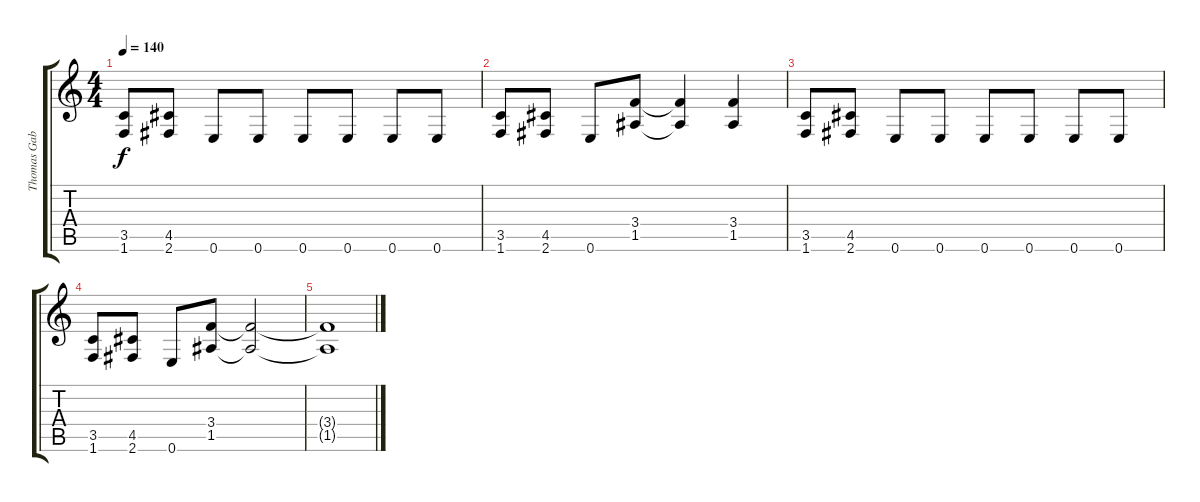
\track ("Thomas Gabriel Warrior-Guitar" "Thomas Gab") {instrument distortionguitar}
\staff {score tabs}
\tuning (E4 B3 G3 D3 A2 E2) {hide}
\ts (4 4)
\tempo 140
\clef g2
\ks c
(3.5 1.6).8{dy f} (4.5 2.6).8 0.6.8 0.6.8 0.6.8 0.6.8 0.6.8 0.6.8 |
(3.5 1.6).8 (4.5 2.6).8 0.6.8 (3.4 1.5).8 (3.4{t} 1.5{t}).4 (3.4 1.5).4 |
(3.5 1.6).8 (4.5 2.6).8 0.6.8 0.6.8 0.6.8 0.6.8 0.6.8 0.6.8 |
(3.5 1.6).8 (4.5 2.6).8 0.6.8 (3.4 1.5).8 (3.4{t} 1.5{t}).2 |
(3.4{t} 1.5{t}).1
